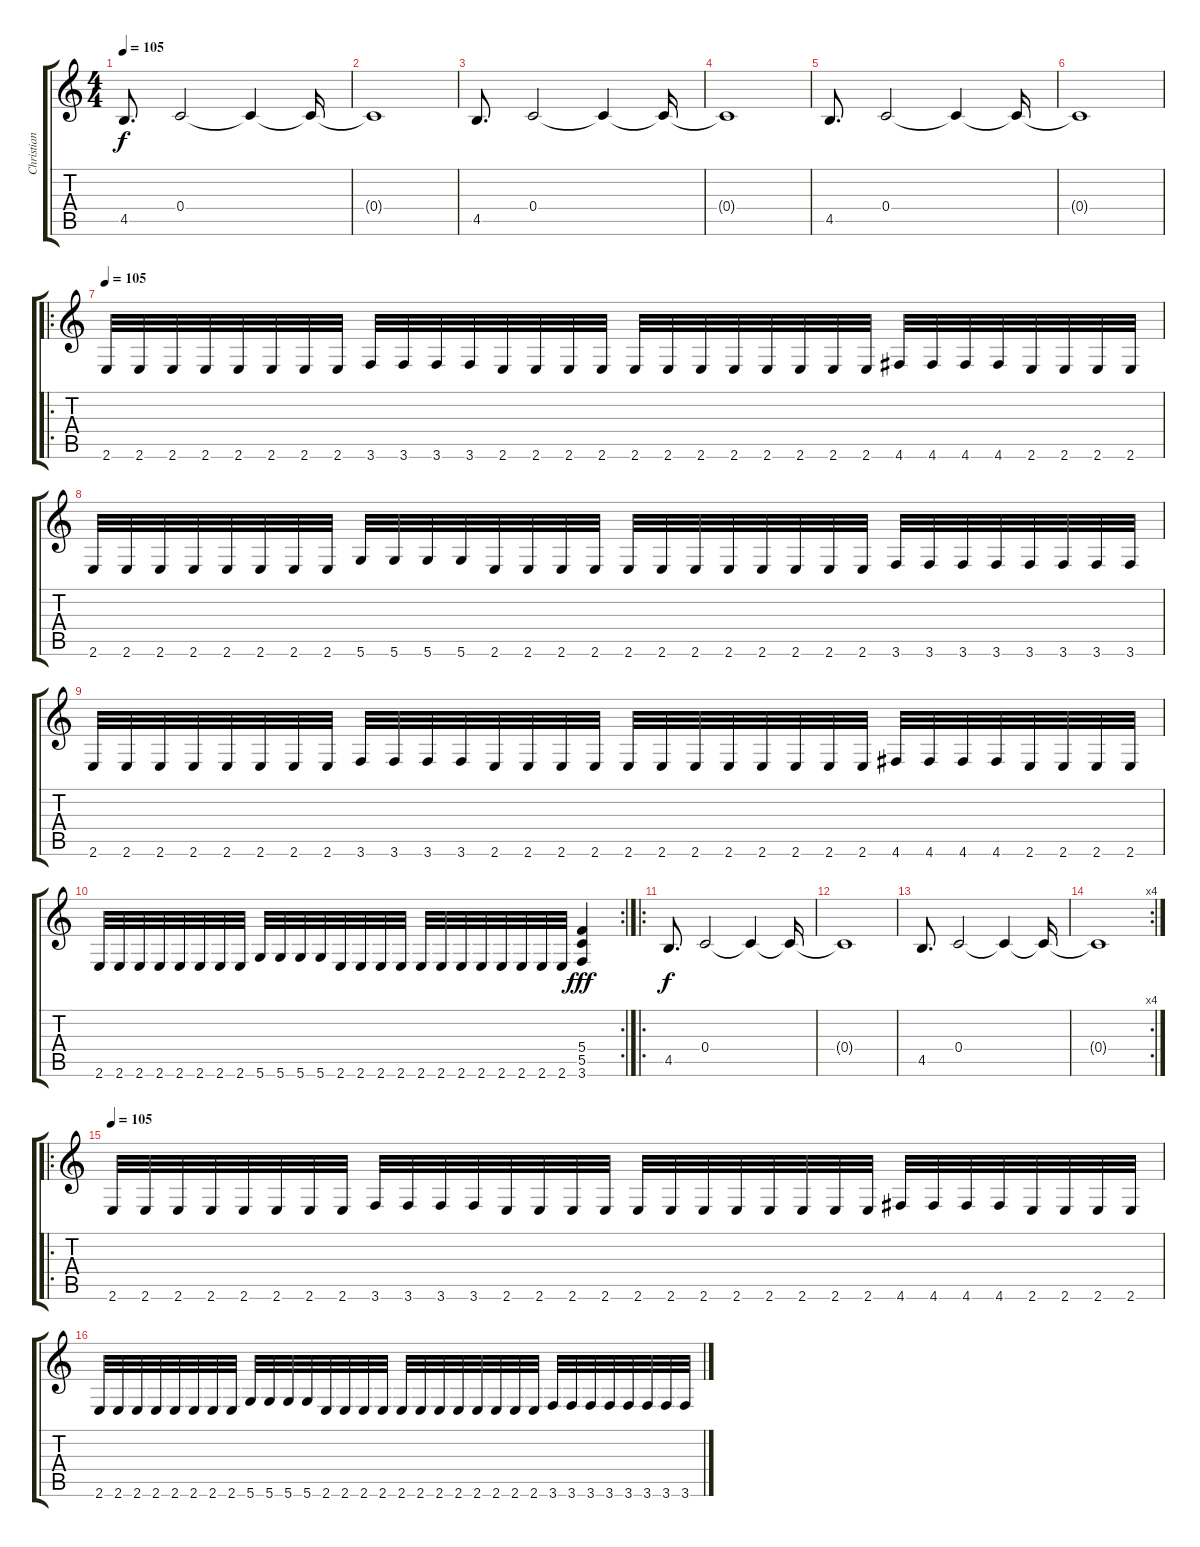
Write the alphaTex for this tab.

\track ("Christian" "Christian") {instrument distortionguitar}
\staff {score tabs}
\tuning (D4 A3 F3 C3 G2 D2) {hide}
\ts (4 4)
\tempo 105
\clef g2
\ks c
4.5.8{d dy f} 0.4.2 0.4{t}.4 0.4{t}.16 |
0.4{t}.1 |
4.5.8{d} 0.4.2 0.4{t}.4 0.4{t}.16 |
0.4{t}.1 |
4.5.8{d} 0.4.2 0.4{t}.4 0.4{t}.16 |
0.4{t}.1 |
\ro
\tempo 105
2.6.32 2.6.32 2.6.32 2.6.32 2.6.32 2.6.32 2.6.32 2.6.32 3.6.32 3.6.32 3.6.32 3.6.32 2.6.32 2.6.32 2.6.32 2.6.32 2.6.32 2.6.32 2.6.32 2.6.32 2.6.32 2.6.32 2.6.32 2.6.32 4.6.32 4.6.32 4.6.32 4.6.32 2.6.32 2.6.32 2.6.32 2.6.32 |
2.6.32 2.6.32 2.6.32 2.6.32 2.6.32 2.6.32 2.6.32 2.6.32 5.6.32 5.6.32 5.6.32 5.6.32 2.6.32 2.6.32 2.6.32 2.6.32 2.6.32 2.6.32 2.6.32 2.6.32 2.6.32 2.6.32 2.6.32 2.6.32 3.6.32 3.6.32 3.6.32 3.6.32 3.6.32 3.6.32 3.6.32 3.6.32 |
2.6.32 2.6.32 2.6.32 2.6.32 2.6.32 2.6.32 2.6.32 2.6.32 3.6.32 3.6.32 3.6.32 3.6.32 2.6.32 2.6.32 2.6.32 2.6.32 2.6.32 2.6.32 2.6.32 2.6.32 2.6.32 2.6.32 2.6.32 2.6.32 4.6.32 4.6.32 4.6.32 4.6.32 2.6.32 2.6.32 2.6.32 2.6.32 |
\rc 2
2.6.32 2.6.32 2.6.32 2.6.32 2.6.32 2.6.32 2.6.32 2.6.32 5.6.32 5.6.32 5.6.32 5.6.32 2.6.32 2.6.32 2.6.32 2.6.32 2.6.32 2.6.32 2.6.32 2.6.32 2.6.32 2.6.32 2.6.32 2.6.32 (5.4 5.5 3.6).4{dy fff} |
\ro
4.5.8{d dy f} 0.4.2 0.4{t}.4 0.4{t}.16 |
0.4{t}.1 |
4.5.8{d} 0.4.2 0.4{t}.4 0.4{t}.16 |
\rc 4
0.4{t}.1 |
\ro
\tempo 105
2.6.32 2.6.32 2.6.32 2.6.32 2.6.32 2.6.32 2.6.32 2.6.32 3.6.32 3.6.32 3.6.32 3.6.32 2.6.32 2.6.32 2.6.32 2.6.32 2.6.32 2.6.32 2.6.32 2.6.32 2.6.32 2.6.32 2.6.32 2.6.32 4.6.32 4.6.32 4.6.32 4.6.32 2.6.32 2.6.32 2.6.32 2.6.32 |
2.6.32 2.6.32 2.6.32 2.6.32 2.6.32 2.6.32 2.6.32 2.6.32 5.6.32 5.6.32 5.6.32 5.6.32 2.6.32 2.6.32 2.6.32 2.6.32 2.6.32 2.6.32 2.6.32 2.6.32 2.6.32 2.6.32 2.6.32 2.6.32 3.6.32 3.6.32 3.6.32 3.6.32 3.6.32 3.6.32 3.6.32 3.6.32
